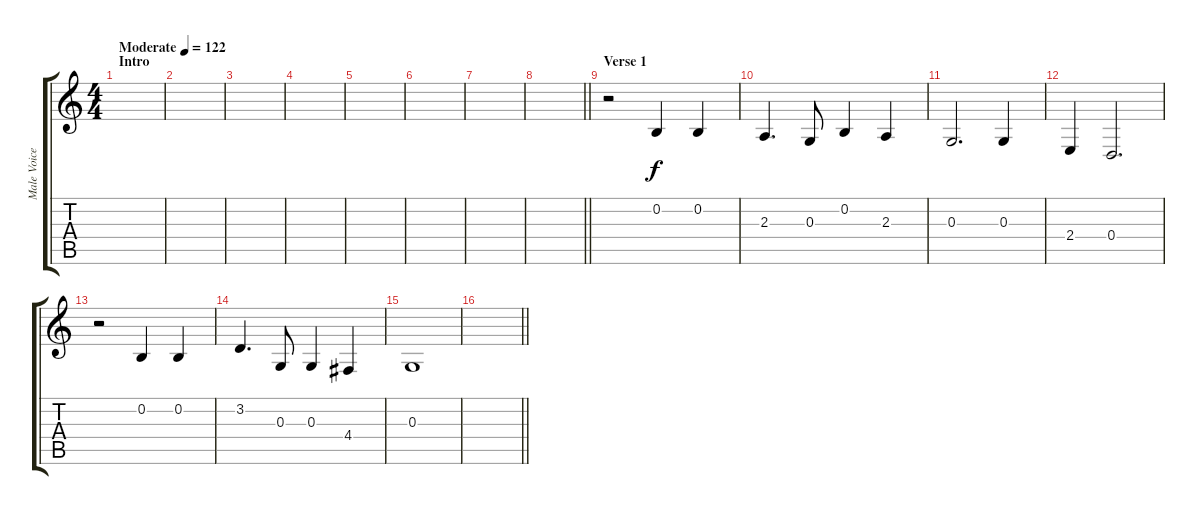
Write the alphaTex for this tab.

\track ("Male Voice" "Male Voice") {instrument cello}
\staff {score tabs}
\tuning (E4 B3 G3 D3 A2 E2) {hide}
\ts (4 4)
\section ("" "Intro")
\tempo (122 "Moderate")
\clef g2
\ks c
|
|
|
|
|
|
|
\barLineRight lightlight
|
\section ("" "Verse 1")
r.2 0.2.4 0.2.4 |
2.3.4{d} 0.3.8 0.2.4 2.3.4 |
0.3.2{d} 0.3.4 |
2.4.4 0.4.2{d} |
r.2 0.2.4 0.2.4 |
3.2.4{d} 0.3.8 0.3.4 4.4.4 |
0.3.1 |
\barLineRight lightlight
